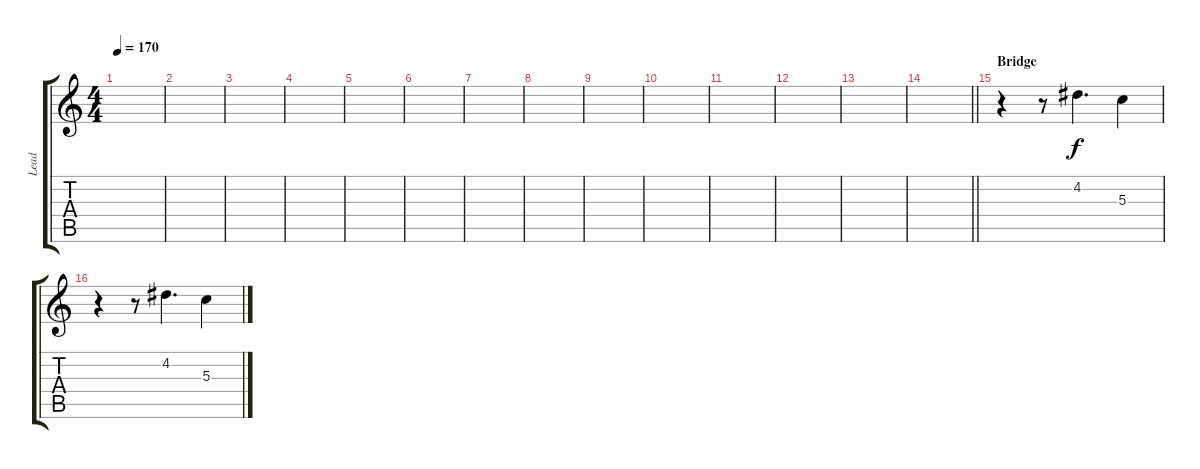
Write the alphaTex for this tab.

\track ("Lead" "Lead") {instrument electricguitarclean}
\staff {score tabs}
\tuning (E4 B3 G3 D3 A2 D2) {hide}
\ts (4 4)
\tempo 170
\clef g2
\ks c
|
|
|
|
|
|
|
|
|
|
|
|
|
\barLineRight lightlight
|
\section ("" "Bridge")
r.4 r.8 4.2.4{d} 5.3.4 |
r.4 r.8 4.2.4{d} 5.3.4
